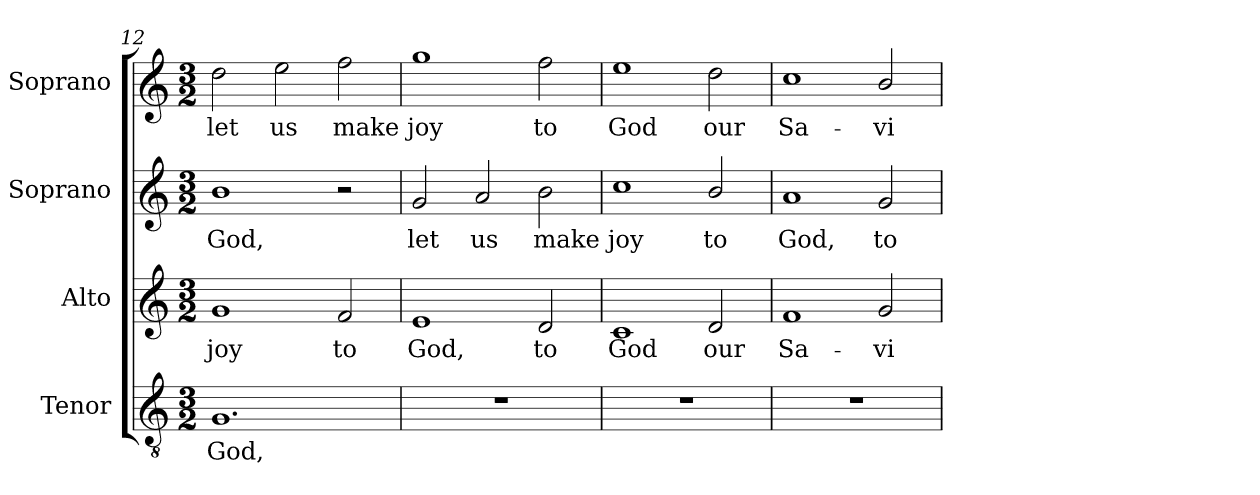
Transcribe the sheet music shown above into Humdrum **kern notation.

**kern	**text	**kern	**text	**kern	**text	**kern	**text
*part4	*part4	*part3	*part3	*part2	*part2	*part1	*part1
*staff4	*staff4	*staff3	*staff3	*staff2	*staff2	*staff1	*staff1
*I"Tenor	*	*I"Alto	*	*I"Soprano	*	*I"Soprano	*
*I'T.	*	*I'A.	*	*I'S.	*	*I'S.	*
*clefGv2	*	*clefG2	*	*clefG2	*	*clefG2	*
*ITrd7c12	*	*	*	*	*	*	*
*k[]	*	*k[]	*	*k[]	*	*k[]	*
*C:	*	*C:	*	*C:	*	*C:	*
*M3/2	*	*M3/2	*	*M3/2	*	*M3/2	*
=12	=12	=12	=12	=12	=12	=12	=12
!	!LO:LY:b:color=#000000	!	!	!	!	!	!
!	!	!	!LO:LY:b:color=#000000	!	!	!	!
!	!	!	!	!	!LO:LY:b:color=#000000	!	!
!	!	!	!	!	!	!	!LO:LY:b:color=#000000
1.GGi	God,	1gi	joy	1bi	God,	2ddi\	let
!	!	!	!	!	!	!	!LO:LY:b:color=#000000
.	.	.	.	.	.	2eei\	us
!	!	!	!LO:LY:b:color=#000000	!	!	!	!
!	!	!	!	!	!	!	!LO:LY:b:color=#000000
.	.	2fi/	to	2r	.	2ffi\	make
=13	=13	=13	=13	=13	=13	=13	=13
!LO:N:vis=1	!	!	!	!	!	!	!
!	!	!	!LO:LY:b:color=#000000	!	!	!	!
!	!	!	!	!	!LO:LY:b:color=#000000	!	!
!	!	!	!	!	!	!	!LO:LY:b:color=#000000
1.r	.	1ei	God,	2gi/	let	1ggi	joy
!	!	!	!	!	!LO:LY:b:color=#000000	!	!
.	.	.	.	2ai/	us	.	.
!	!	!	!LO:LY:b:color=#000000	!	!	!	!
!	!	!	!	!	!LO:LY:b:color=#000000	!	!
!	!	!	!	!	!	!	!LO:LY:b:color=#000000
.	.	2di/	to	2bi\	make	2ffi\	to
=14	=14	=14	=14	=14	=14	=14	=14
!LO:N:vis=1	!	!	!	!	!	!	!
!	!	!	!LO:LY:b:color=#000000	!	!	!	!
!	!	!	!	!	!LO:LY:b:color=#000000	!	!
!	!	!	!	!	!	!	!LO:LY:b:color=#000000
1.r	.	1ci	God	1cci	joy	1eei	God
!	!	!	!LO:LY:b:color=#000000	!	!	!	!
!	!	!	!	!	!LO:LY:b:color=#000000	!	!
!	!	!	!	!	!	!	!LO:LY:b:color=#000000
.	.	2di/	our	2bi/	to	2ddi\	our
=15	=15	=15	=15	=15	=15	=15	=15
!LO:N:vis=1	!	!	!	!	!	!	!
!	!	!	!LO:LY:b:color=#000000	!	!	!	!
!	!	!	!	!	!LO:LY:b:color=#000000	!	!
!	!	!	!	!	!	!	!LO:LY:b:color=#000000
1.r	.	1fi	Sa-	1ai	God,	1cci	Sa-
!	!	!	!LO:LY:b:color=#000000	!	!	!	!
!	!	!	!	!	!LO:LY:b:color=#000000	!	!
!	!	!	!	!	!	!	!LO:LY:b:color=#000000
.	.	2gi/	-vi-	2gi/	to	2bi/	-vi-
=	=	=	=	=	=	=	=
*-	*-	*-	*-	*-	*-	*-	*-
